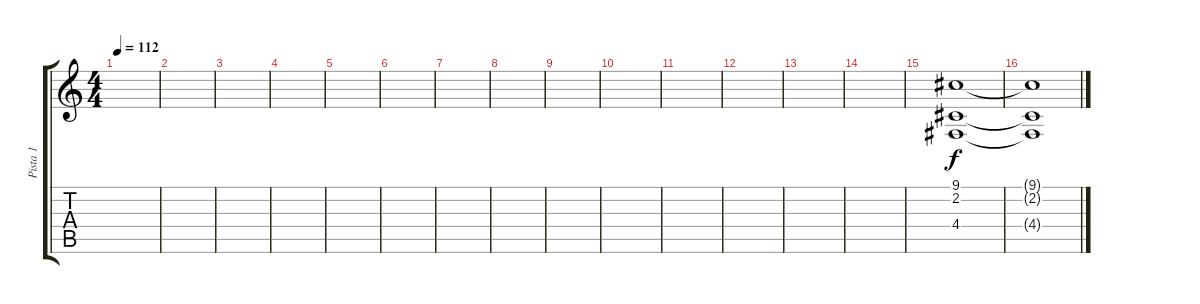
\track ("Pista 1" "Pista 1") {instrument synthstrings1}
\staff {score tabs}
\tuning (E4 B3 G3 D3 A2 E2) {hide}
\ts (4 4)
\tempo 112
\clef g2
\ks c
|
|
|
|
|
|
|
|
|
|
|
|
|
|
(9.1 2.2 4.4).1 |
(9.1{t} 2.2{t} 4.4{t}).1
